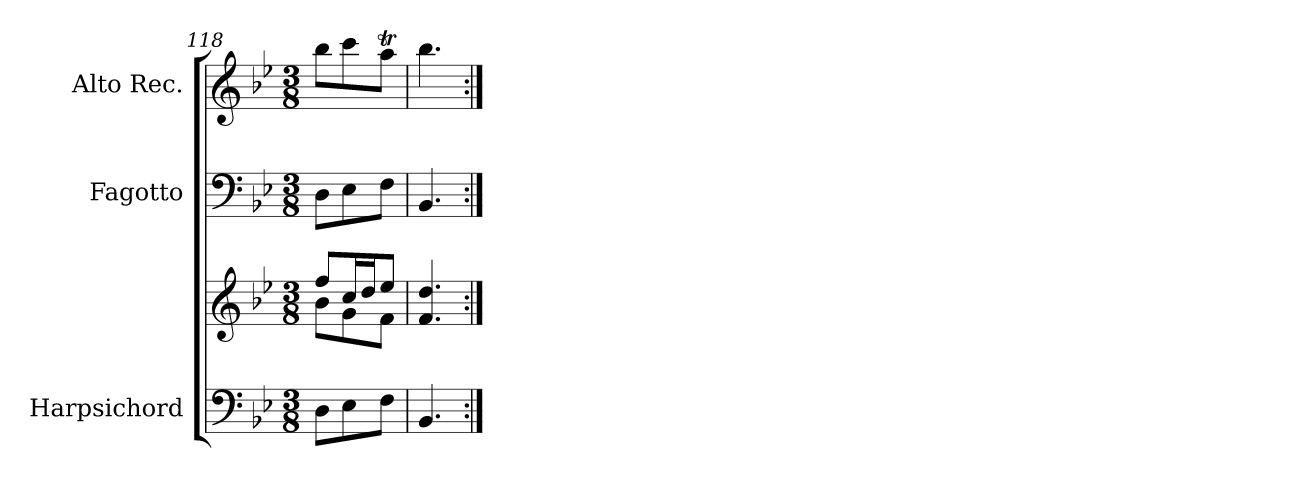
**kern	**kern	**kern	**kern
*part3	*part3	*part2	*part1
*staff4	*staff3	*staff2	*staff1
*I"Harpsichord	*	*I"Fagotto	*I"Alto Rec.
*I'Hch.	*	*	*I'A.
*clefF4	*clefG2	*clefF4	*clefG2
*k[b-e-]	*k[b-e-]	*k[b-e-]	*k[b-e-]
*M3/8	*M3/8	*M3/8	*M3/8
=118	=118	=118	=118
*	*^	*	*
8D\L	8ff/L	8b-\L	8D\L	8bb-\L
8E-\	16cc/L	8g\	8E-\	8ccc\
.	16dd/J	.	.	.
8F\J	8ee-/J	8f\J	8F\J	8aat\J
*	*v	*v	*	*
=119	=119	=119	=119
4.BB-/	4.f/ 4.dd/	4.BB-/	4.bb-\
=:|!	=:|!	=:|!	=:|!
*-	*-	*-	*-
